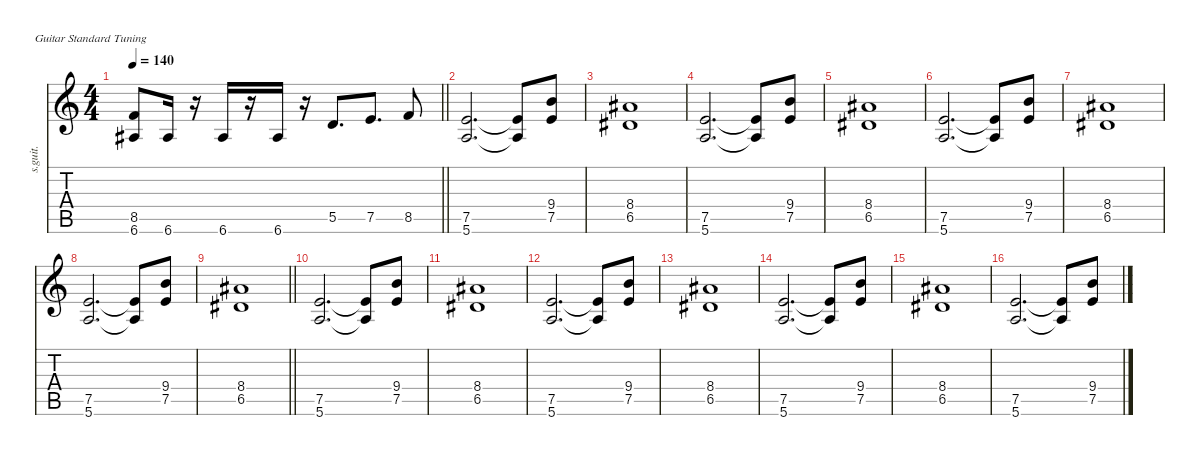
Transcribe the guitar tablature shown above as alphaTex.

\defaultSystemsLayout 4
\hideDynamics
\bracketExtendMode nobrackets
\otherSystemsTrackNameOrientation horizontal
\track ("gtr. III" "s.guit.") {defaultSystemsLayout 8 instrument acousticguitarsteel}
\staff {score tabs}
\tuning (E4 B3 G3 D3 A2 E2)
\ts (4 4)
\tempo 140
\clef g2
\barLineRight lightlight
\ks c
(8.5 6.6{acc #}).8{dy f beam Up} 6.6{acc #}.16{beam Up} r.16{beam Up} 6.6{acc #}.16{beam Up} r.16{beam Up} 6.6{acc #}.16{beam Up} r.16{beam Up} 5.5.8{d beam Up} 7.5.8{d beam Up} 8.5.8{beam Up} |
(7.5 5.6).2{d beam Up} (7.5{t} 5.6{t}).8{beam Up} (9.4 7.5).8{beam Up} |
(8.4{acc #} 6.5{acc #}).1{beam Up} |
(7.5 5.6).2{d beam Up} (7.5{t} 5.6{t}).8{beam Up} (9.4 7.5).8{beam Up} |
(8.4{acc #} 6.5{acc #}).1{beam Up} |
(7.5 5.6).2{d beam Up} (7.5{t} 5.6{t}).8{beam Up} (9.4 7.5).8{beam Up} |
(8.4{acc #} 6.5{acc #}).1{beam Up} |
(7.5 5.6).2{d beam Up} (7.5{t} 5.6{t}).8{beam Up} (9.4 7.5).8{beam Up} |
\barLineRight lightlight
(8.4{acc #} 6.5{acc #}).1{beam Up} |
(7.5 5.6).2{d beam Up} (7.5{t} 5.6{t}).8{beam Up} (9.4 7.5).8{beam Up} |
(8.4{acc #} 6.5{acc #}).1{beam Up} |
(7.5 5.6).2{d beam Up} (7.5{t} 5.6{t}).8{beam Up} (9.4 7.5).8{beam Up} |
(8.4{acc #} 6.5{acc #}).1{beam Up} |
(7.5 5.6).2{d beam Up} (7.5{t} 5.6{t}).8{beam Up} (9.4 7.5).8{beam Up} |
(8.4{acc #} 6.5{acc #}).1{beam Up} |
(7.5 5.6).2{d beam Up} (7.5{t} 5.6{t}).8{beam Up} (9.4 7.5).8{beam Up}
